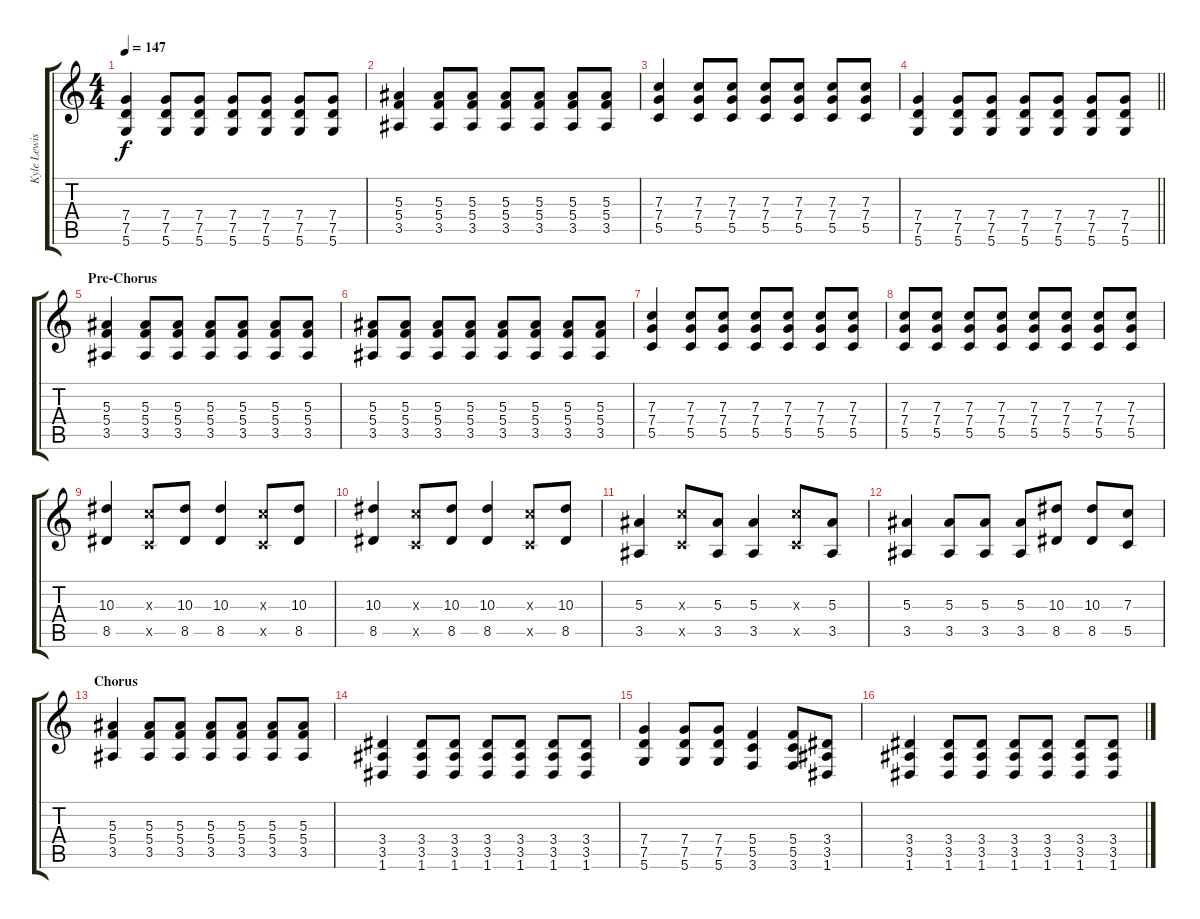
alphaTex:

\track ("Kyle Lewis - Guitar" "Kyle Lewis") {instrument distortionguitar}
\staff {score tabs}
\tuning (D4 A3 F3 C3 G2 D2) {hide}
\ts (4 4)
\tempo 147
\clef g2
\ks c
(7.4 7.5 5.6).4{dy f} (7.4 7.5 5.6).8 (7.4 7.5 5.6).8 (7.4 7.5 5.6).8 (7.4 7.5 5.6).8 (7.4 7.5 5.6).8 (7.4 7.5 5.6).8 |
(5.3 5.4 3.5).4 (5.3 5.4 3.5).8 (5.3 5.4 3.5).8 (5.3 5.4 3.5).8 (5.3 5.4 3.5).8 (5.3 5.4 3.5).8 (5.3 5.4 3.5).8 |
(7.3 7.4 5.5).4 (7.3 7.4 5.5).8 (7.3 7.4 5.5).8 (7.3 7.4 5.5).8 (7.3 7.4 5.5).8 (7.3 7.4 5.5).8 (7.3 7.4 5.5).8 |
\barLineRight lightlight
(7.4 7.5 5.6).4 (7.4 7.5 5.6).8 (7.4 7.5 5.6).8 (7.4 7.5 5.6).8 (7.4 7.5 5.6).8 (7.4 7.5 5.6).8 (7.4 7.5 5.6).8 |
\section ("" "Pre-Chorus")
(5.3 5.4 3.5).4 (5.3 5.4 3.5).8 (5.3 5.4 3.5).8 (5.3 5.4 3.5).8 (5.3 5.4 3.5).8 (5.3 5.4 3.5).8 (5.3 5.4 3.5).8 |
(5.3 5.4 3.5).8 (5.3 5.4 3.5).8 (5.3 5.4 3.5).8 (5.3 5.4 3.5).8 (5.3 5.4 3.5).8 (5.3 5.4 3.5).8 (5.3 5.4 3.5).8 (5.3 5.4 3.5).8 |
(7.3 7.4 5.5).4 (7.3 7.4 5.5).8 (7.3 7.4 5.5).8 (7.3 7.4 5.5).8 (7.3 7.4 5.5).8 (7.3 7.4 5.5).8 (7.3 7.4 5.5).8 |
(7.3 7.4 5.5).8 (7.3 7.4 5.5).8 (7.3 7.4 5.5).8 (7.3 7.4 5.5).8 (7.3 7.4 5.5).8 (7.3 7.4 5.5).8 (7.3 7.4 5.5).8 (7.3 7.4 5.5).8 |
(10.3 8.5).4 (7.3{x} 5.5{x}).8 (10.3 8.5).8 (10.3 8.5).4 (7.3{x} 5.5{x}).8 (10.3 8.5).8 |
(10.3 8.5).4 (7.3{x} 5.5{x}).8 (10.3 8.5).8 (10.3 8.5).4 (7.3{x} 5.5{x}).8 (10.3 8.5).8 |
(5.3 3.5).4 (7.3{x} 5.5{x}).8 (5.3 3.5).8 (5.3 3.5).4 (7.3{x} 5.5{x}).8 (5.3 3.5).8 |
(5.3 3.5).4 (5.3 3.5).8 (5.3 3.5).8 (5.3 3.5).8 (10.3 8.5).8 (10.3 8.5).8 (7.3 5.5).8 |
\section ("" "Chorus")
(5.3 5.4 3.5).4 (5.3 5.4 3.5).8 (5.3 5.4 3.5).8 (5.3 5.4 3.5).8 (5.3 5.4 3.5).8 (5.3 5.4 3.5).8 (5.3 5.4 3.5).8 |
(3.4 3.5 1.6).4 (3.4 3.5 1.6).8 (3.4 3.5 1.6).8 (3.4 3.5 1.6).8 (3.4 3.5 1.6).8 (3.4 3.5 1.6).8 (3.4 3.5 1.6).8 |
(7.4 7.5 5.6).4 (7.4 7.5 5.6).8 (7.4 7.5 5.6).8 (5.4 5.5 3.6).4 (5.4 5.5 3.6).8 (3.4 3.5 1.6).8 |
(3.4 3.5 1.6).4 (3.4 3.5 1.6).8 (3.4 3.5 1.6).8 (3.4 3.5 1.6).8 (3.4 3.5 1.6).8 (3.4 3.5 1.6).8 (3.4 3.5 1.6).8
